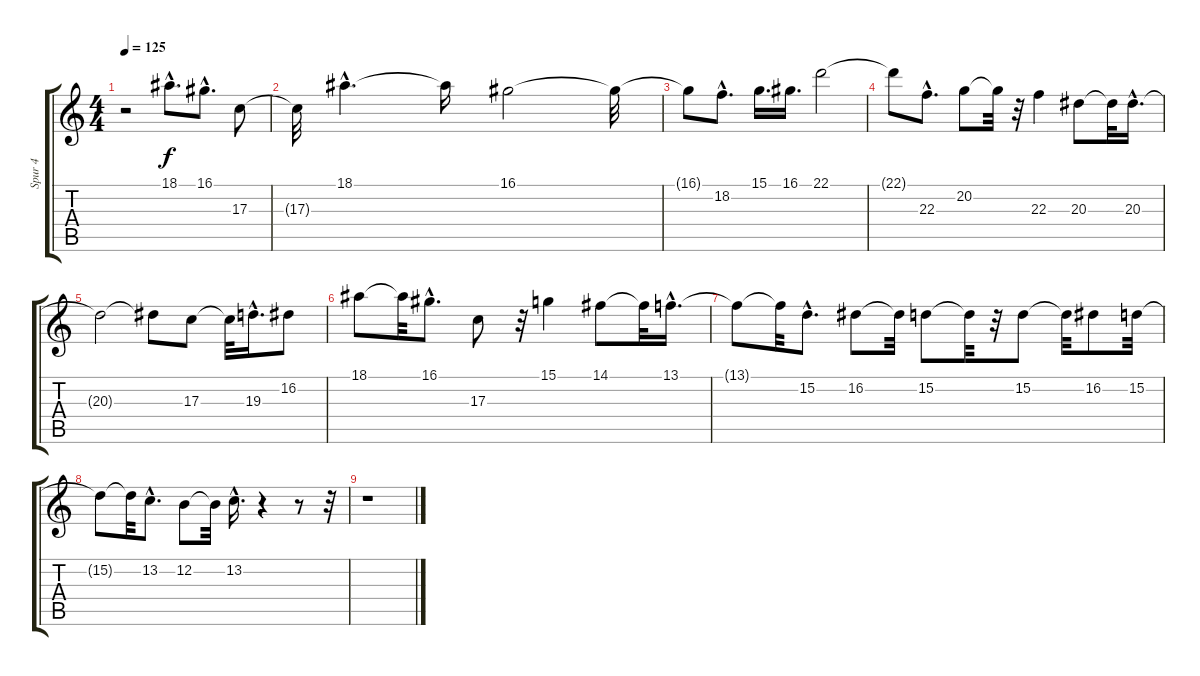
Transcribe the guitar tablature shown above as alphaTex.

\track ("Spur 4" "Spur 4") {instrument stringensemble1}
\staff {score tabs}
\tuning (E4 B3 G3 D3 A2 E2) {hide}
\ts (4 4)
\tempo 125
\clef g2
\ks c
r.2{dy f} 18.1{hac}.8{d volume 4} 16.1{hac}.8{d} 17.3.8 |
17.3{t}.32 18.1{hac}.4{d} 18.1{t}.16 16.1.2 16.1{t}.32 |
16.1{t}.8 18.2{hac}.8{d} 15.1.16{d} 16.1.16{d} 22.1.2 |
22.1{t}.8 22.3{hac}.8{d} 20.2.8 20.2{t}.32 r.32 22.3.4 20.3.8 20.3{t}.32 20.3{hac}.16{d} |
20.3{t}.2 20.3{t}.8 17.3.8 17.3{t}.32 19.3{hac}.16{d} 16.2.8 |
18.1.8 18.1{t}.32 16.1{hac}.8{d} 17.3.8 r.32 15.1.4 14.1.8 14.1{t}.32 13.1{hac}.16{d} |
13.1{t}.8 13.1{t}.32 15.2{hac}.8{d} 16.2.8 16.2{t}.32 15.2.8 15.2{t}.32 r.32 15.2.8 15.2{t}.32 16.2.8 15.2.32 |
15.2{t}.8 15.2{t}.32 13.2{hac}.8{d} 12.2.8 12.2{t}.32 13.2{hac}.16{d} r.4 r.8 r.32 |
r.1
